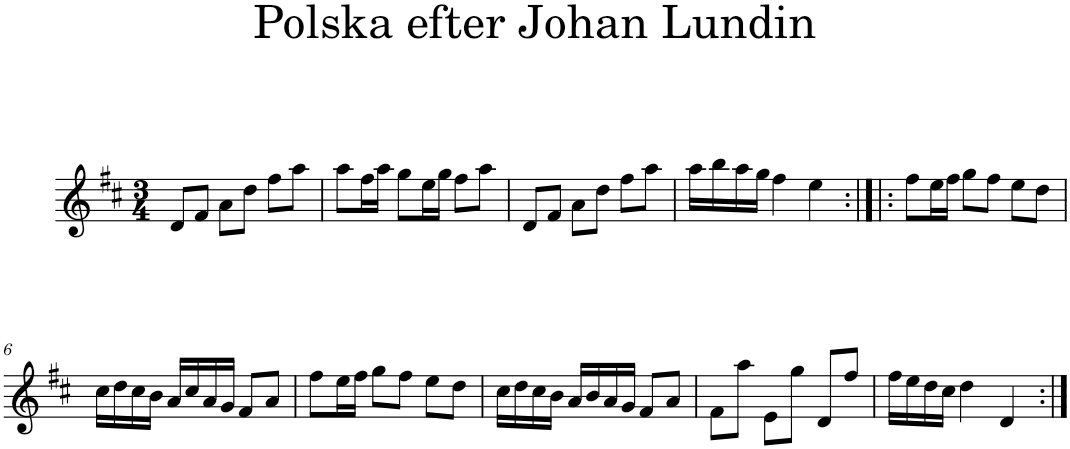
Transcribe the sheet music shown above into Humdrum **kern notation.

**kern
*part1
*staff1
*I"Piano
*I'Pno
*clefG2
*k[f#c#]
*D:
*M3/4
=1
8d/L
8f#/J
8a\L
8dd\J
8ff#\L
8aa\J
=2
8aa\L
16ff#\L
16aa\JJ
8gg\L
16ee\L
16gg\JJ
8ff#\L
8aa\J
=3
8d/L
8f#/J
8a\L
8dd\J
8ff#\L
8aa\J
=4
16aa\LL
16bb\
16aa\
16gg\JJ
4ff#\
4ee\
=5:|!|:
8ff#\L
16ee\L
16ff#\JJ
8gg\L
8ff#\J
8ee\L
8dd\J
!!LO:LB:g=z
=6
16cc#\LL
16dd\
16cc#\
16b\JJ
16a/LL
16cc#/
16a/
16g/JJ
8f#/L
8a/J
=7
8ff#\L
16ee\L
16ff#\JJ
8gg\L
8ff#\J
8ee\L
8dd\J
=8
16cc#\LL
16dd\
16cc#\
16b\JJ
16a/LL
16b/
16a/
16g/JJ
8f#/L
8a/J
=9
8f#\L
8aa\J
8e\L
8gg\J
8d/L
8ff#/J
=10
16ff#\LL
16ee\
16dd\
16cc#\JJ
4dd\
4d/
=:|!
*-
